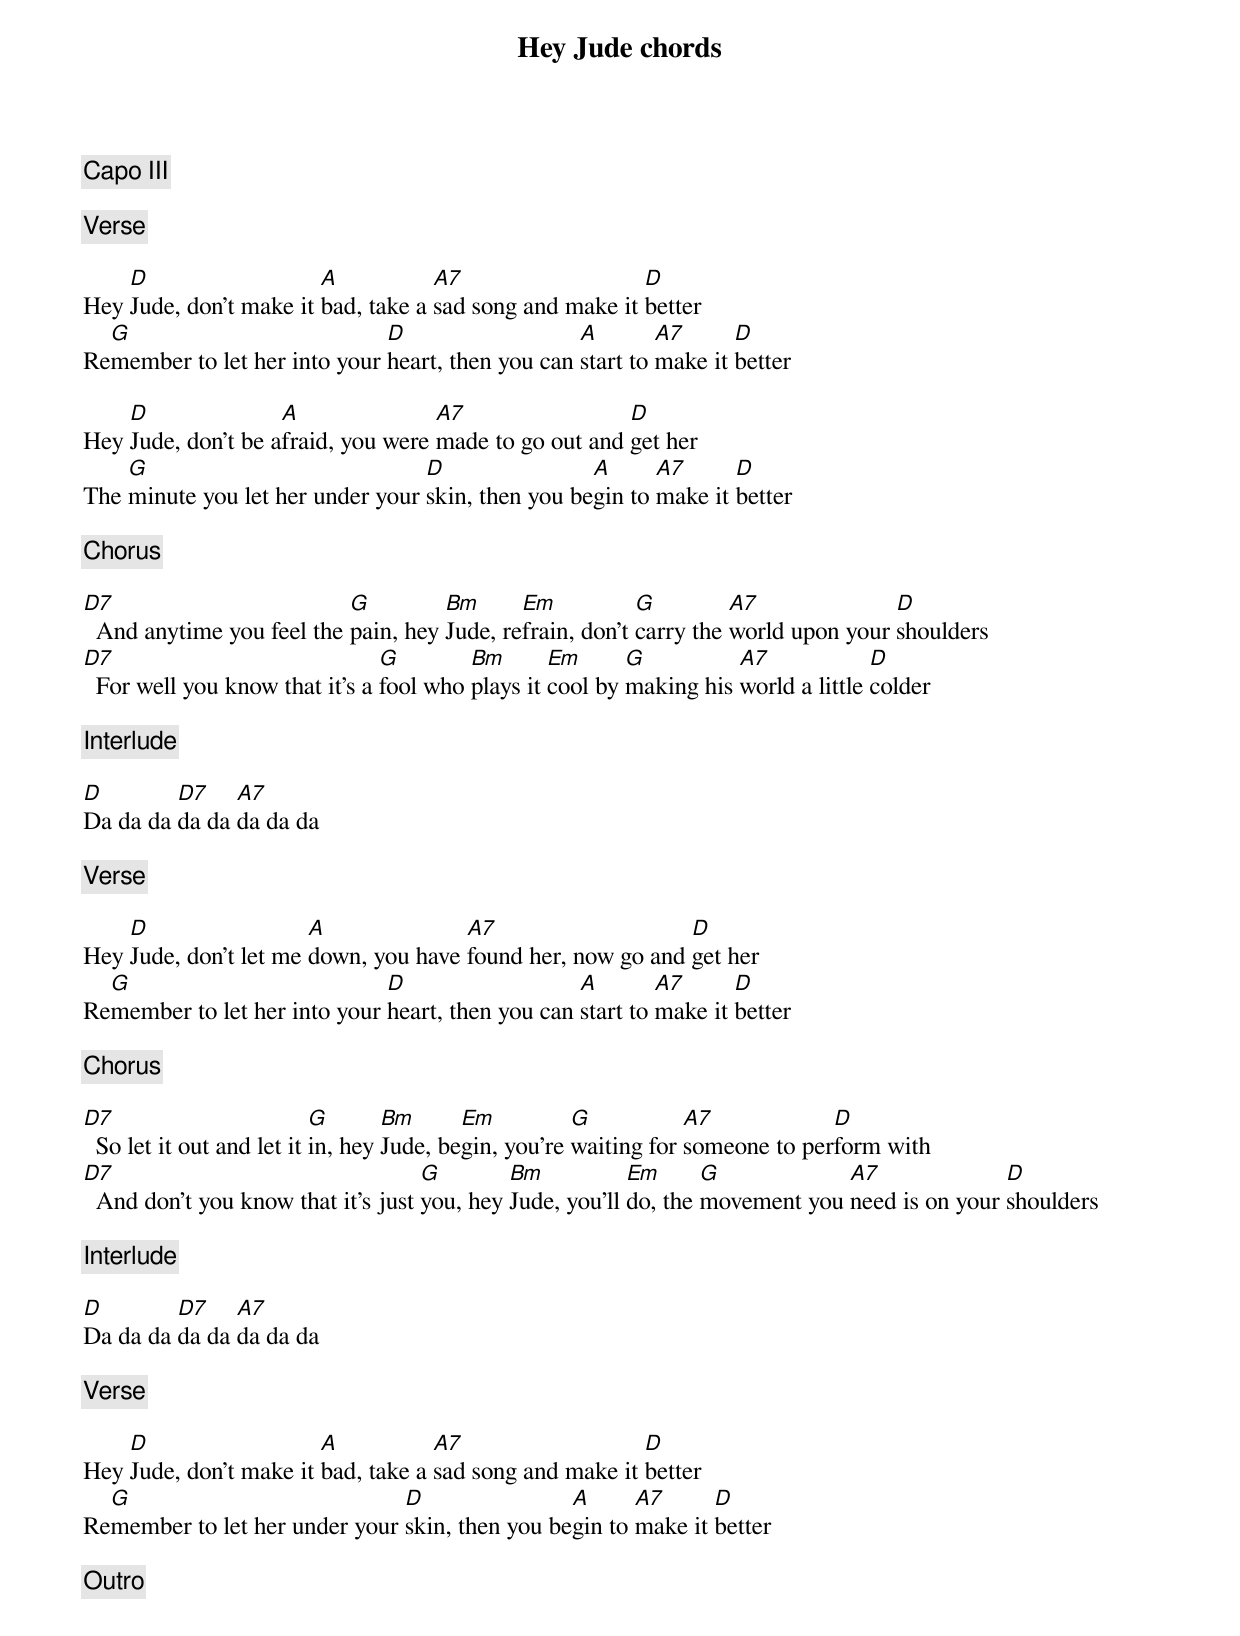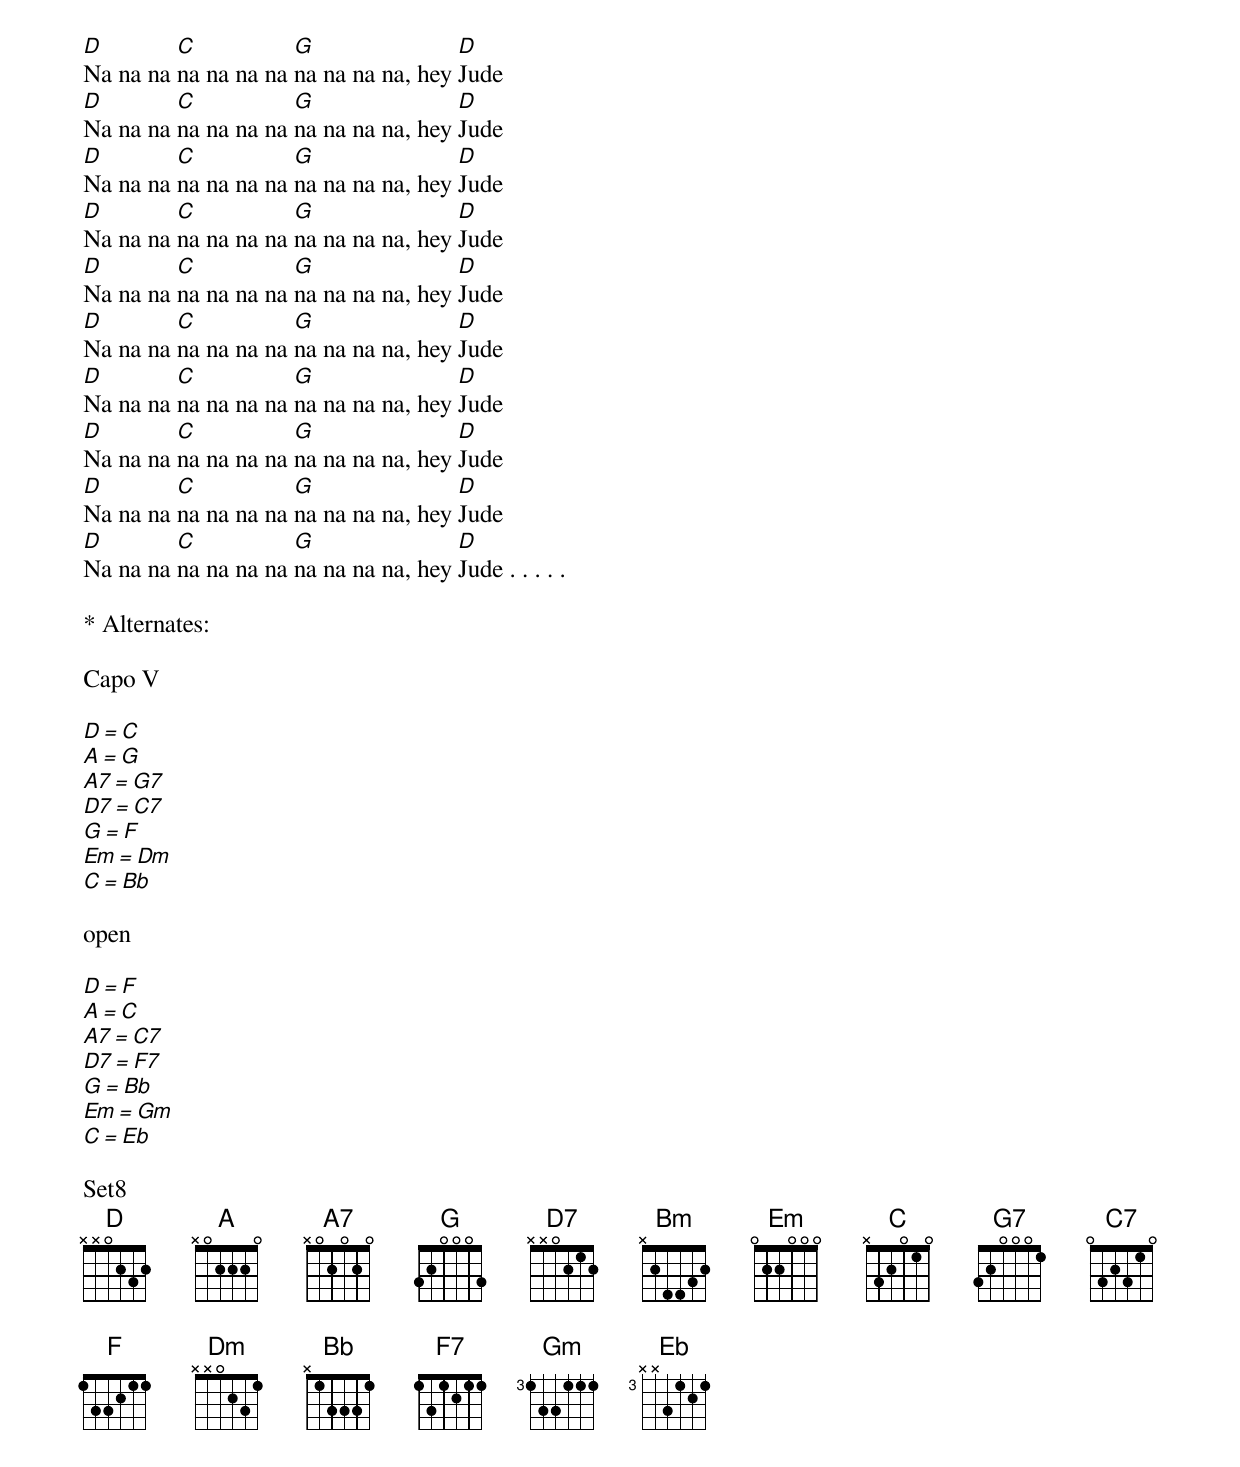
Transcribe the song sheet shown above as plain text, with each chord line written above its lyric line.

Hey Jude chords
The Beatles 1968 *

Capo III

[Verse]

    D                   A           A7                   D
Hey Jude, don’t make it bad, take a sad song and make it better
  G                           D                   A        A7      D
Remember to let her into your heart, then you can start to make it better

    D               A               A7                 D
Hey Jude, don’t be afraid, you were made to go out and get her
    G                             D                A      A7      D
The minute you let her under your skin, then you begin to make it better

[Chorus]

D7                         G         Bm      Em           G         A7              D
  And anytime you feel the pain, hey Jude, refrain, don’t carry the world upon your shoulders
D7                              G        Bm       Em      G          A7             D
  For well you know that it's a fool who plays it cool by making his world a little colder

[Interlude]

D        D7    A7
Da da da da da da da da

[Verse]

    D                  A              A7                    D
Hey Jude, don’t let me down, you have found her, now go and get her
  G                           D                   A        A7      D
Remember to let her into your heart, then you can start to make it better

[Chorus]

D7                         G       Bm      Em          G           A7            D
  So let it out and let it in, hey Jude, begin, you're waiting for someone to perform with
D7                                  G        Bm           Em      G            A7              D
  And don’t you know that it's just you, hey Jude, you'll do, the movement you need is on your shoulders

[Interlude]

D        D7    A7
Da da da da da da da da

[Verse]

    D                   A           A7                   D
Hey Jude, don’t make it bad, take a sad song and make it better
  G                            D                A      A7      D
Remember to let her under your skin, then you begin to make it better

[Outro]

D        C           G                D
Na na na na na na na na na na na, hey Jude
D        C           G                D
Na na na na na na na na na na na, hey Jude
D        C           G                D
Na na na na na na na na na na na, hey Jude
D        C           G                D
Na na na na na na na na na na na, hey Jude
D        C           G                D
Na na na na na na na na na na na, hey Jude
D        C           G                D
Na na na na na na na na na na na, hey Jude
D        C           G                D
Na na na na na na na na na na na, hey Jude
D        C           G                D
Na na na na na na na na na na na, hey Jude
D        C           G                D
Na na na na na na na na na na na, hey Jude
D        C           G                D
Na na na na na na na na na na na, hey Jude . . . . .

* Alternates:

Capo V

D  = C
A  = G
A7 = G7
D7 = C7
G  = F
Em = Dm
C  = Bb

open

D  = F
A  = C
A7 = C7
D7 = F7
G  = Bb
Em = Gm
C  = Eb

Set8
